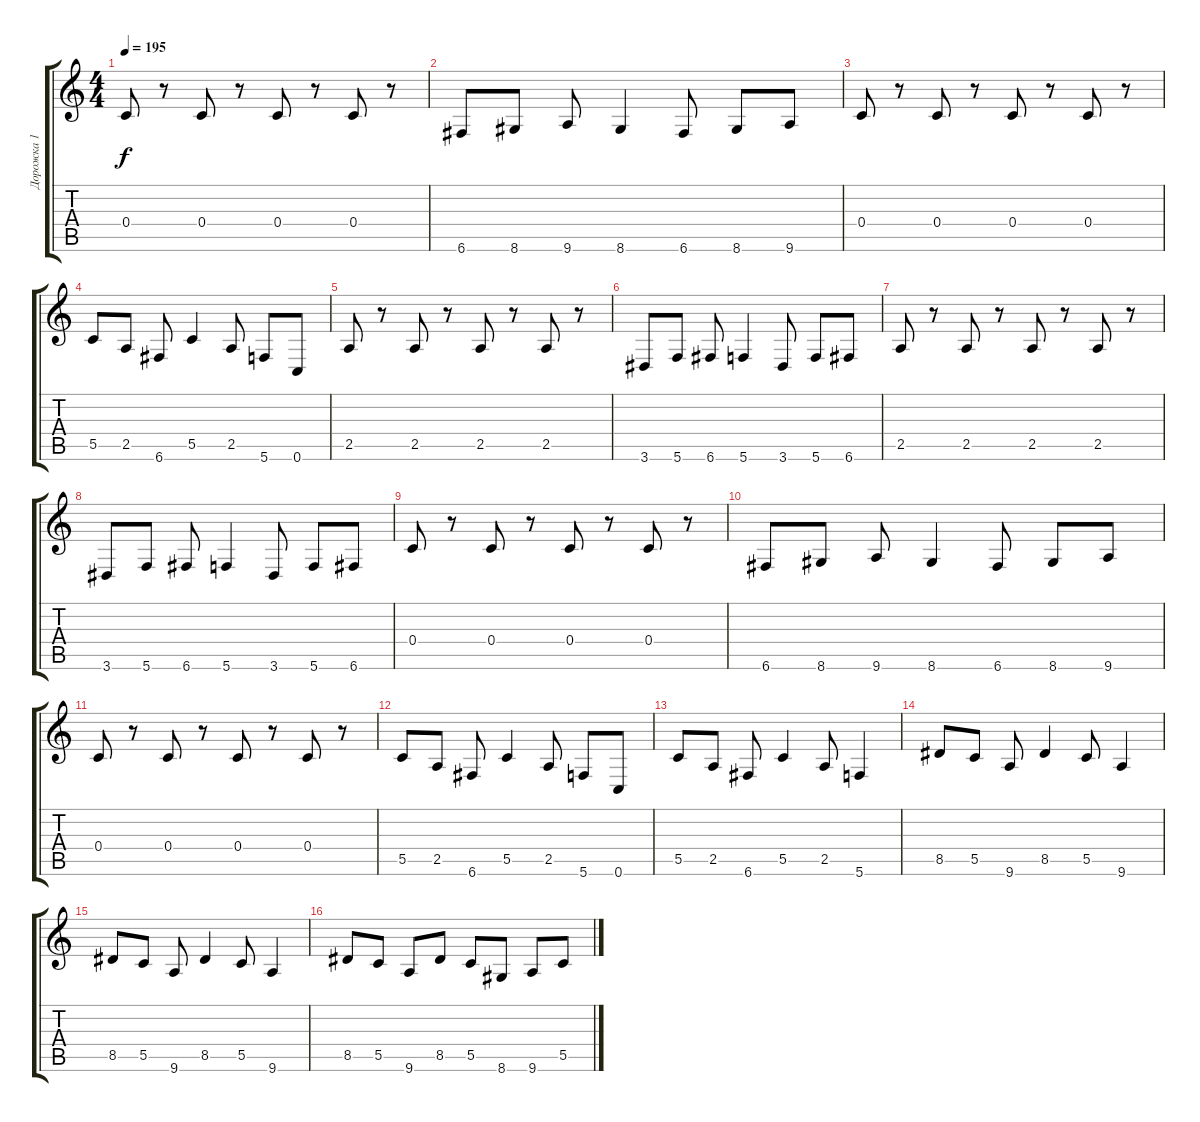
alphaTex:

\track ("Дорожка 1" "Дорожка 1") {instrument distortionguitar}
\staff {score tabs}
\tuning (D4 A3 F3 C3 G2 C2) {hide}
\ts (4 4)
\tempo 195
\clef g2
\ks c
0.4.8{dy f} r.8 0.4.8 r.8 0.4.8 r.8 0.4.8 r.8 |
6.6.8 8.6.8 9.6.8 8.6.4 6.6.8 8.6.8 9.6.8 |
0.4.8 r.8 0.4.8 r.8 0.4.8 r.8 0.4.8 r.8 |
5.5.8 2.5.8 6.6.8 5.5.4 2.5.8 5.6.8 0.6.8 |
2.5.8 r.8 2.5.8 r.8 2.5.8 r.8 2.5.8 r.8 |
3.6.8 5.6.8 6.6.8 5.6.4 3.6.8 5.6.8 6.6.8 |
2.5.8 r.8 2.5.8 r.8 2.5.8 r.8 2.5.8 r.8 |
3.6.8 5.6.8 6.6.8 5.6.4 3.6.8 5.6.8 6.6.8 |
0.4.8 r.8 0.4.8 r.8 0.4.8 r.8 0.4.8 r.8 |
6.6.8 8.6.8 9.6.8 8.6.4 6.6.8 8.6.8 9.6.8 |
0.4.8 r.8 0.4.8 r.8 0.4.8 r.8 0.4.8 r.8 |
5.5.8 2.5.8 6.6.8 5.5.4 2.5.8 5.6.8 0.6.8 |
5.5.8 2.5.8 6.6.8 5.5.4 2.5.8 5.6.4 |
8.5.8 5.5.8 9.6.8 8.5.4 5.5.8 9.6.4 |
8.5.8 5.5.8 9.6.8 8.5.4 5.5.8 9.6.4 |
8.5.8 5.5.8 9.6.8 8.5.8 5.5.8 8.6.8 9.6.8 5.5.8
